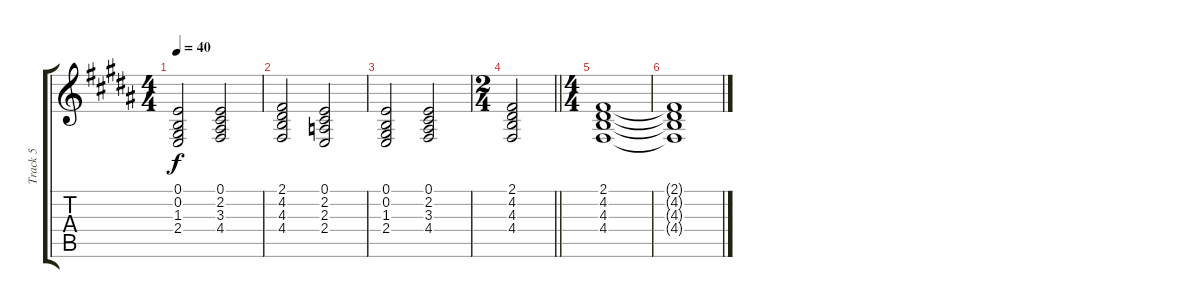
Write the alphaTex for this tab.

\track ("Track 5" "Track 5") {instrument drawbarorgan}
\staff {score tabs}
\tuning (E4 B3 G3 D3 A2 E2) {hide}
\ts (4 4)
\tempo 40
\clef g2
\ks b
(0.1 0.2 1.3 2.4).2{dy f} (0.1 2.2 3.3 4.4).2 |
(2.1 4.2 4.3 4.4).2 (0.1 2.2 2.3 2.4).2 |
(0.1 0.2 1.3 2.4).2 (0.1 2.2 3.3 4.4).2 |
\ts (2 4)
\barLineRight lightlight
(2.1 4.2 4.3 4.4).2 |
\ts (4 4)
(2.1 4.2 4.3 4.4).1 |
(2.1{t} 4.2{t} 4.3{t} 4.4{t}).1
